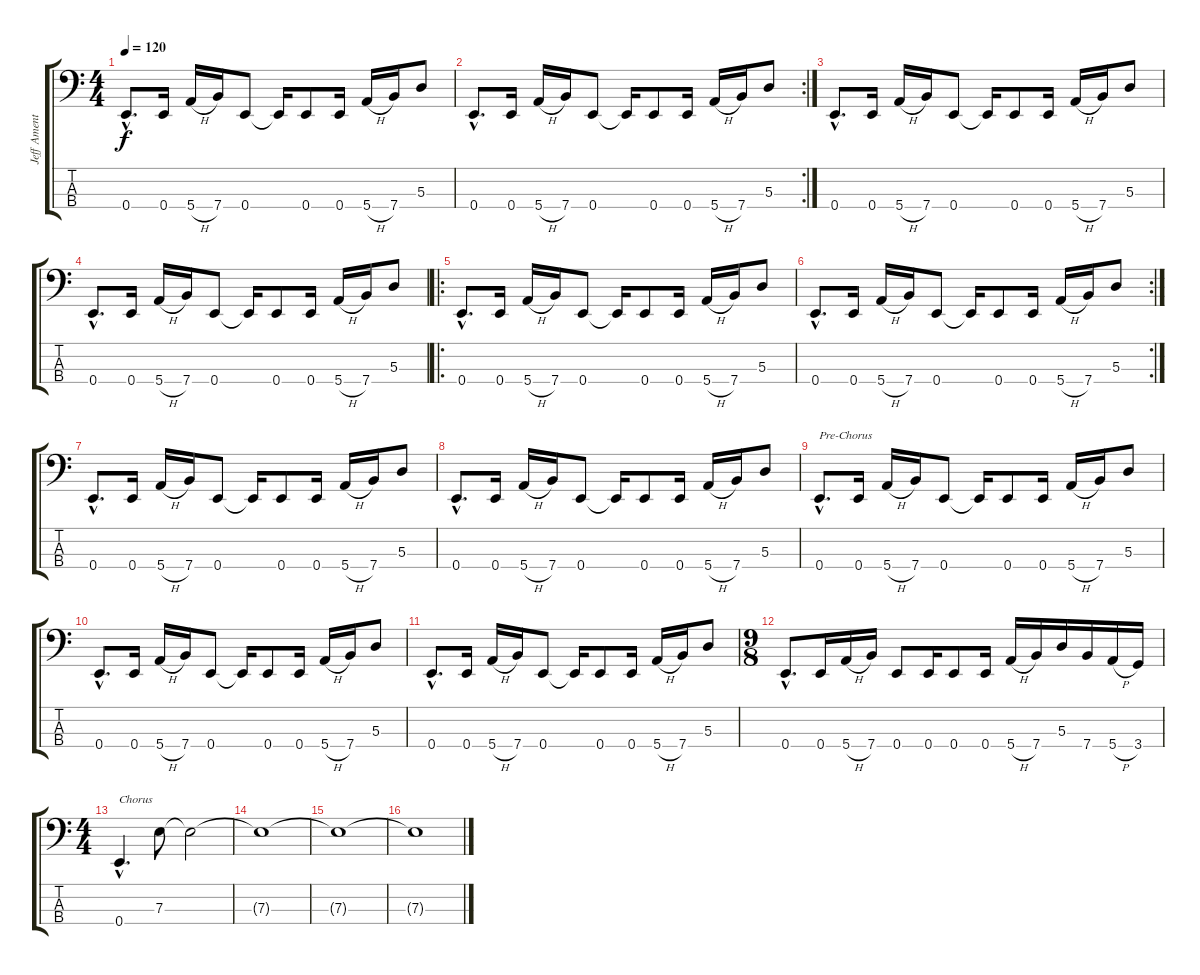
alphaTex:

\track ("Jeff Ament" "Jeff Ament") {instrument electricbassfinger}
\staff {score tabs}
\tuning (G2 D2 A1 E1) {hide}
\ts (4 4)
\tempo 120
\clef f4
\ks c
0.4{hac}.8{d dy f} 0.4.16 5.4{h}.16 7.4.16 0.4.8 0.4{t}.16 0.4.8 0.4.16 5.4{h}.16 7.4.16 5.3.8 |
\rc 2
0.4{hac}.8{d} 0.4.16 5.4{h}.16 7.4.16 0.4.8 0.4{t}.16 0.4.8 0.4.16 5.4{h}.16 7.4.16 5.3.8 |
0.4{hac}.8{d} 0.4.16 5.4{h}.16 7.4.16 0.4.8 0.4{t}.16 0.4.8 0.4.16 5.4{h}.16 7.4.16 5.3.8 |
0.4{hac}.8{d} 0.4.16 5.4{h}.16 7.4.16 0.4.8 0.4{t}.16 0.4.8 0.4.16 5.4{h}.16 7.4.16 5.3.8 |
\ro
0.4{hac}.8{d} 0.4.16 5.4{h}.16 7.4.16 0.4.8 0.4{t}.16 0.4.8 0.4.16 5.4{h}.16 7.4.16 5.3.8 |
\rc 2
0.4{hac}.8{d} 0.4.16 5.4{h}.16 7.4.16 0.4.8 0.4{t}.16 0.4.8 0.4.16 5.4{h}.16 7.4.16 5.3.8 |
0.4{hac}.8{d} 0.4.16 5.4{h}.16 7.4.16 0.4.8 0.4{t}.16 0.4.8 0.4.16 5.4{h}.16 7.4.16 5.3.8 |
0.4{hac}.8{d} 0.4.16 5.4{h}.16 7.4.16 0.4.8 0.4{t}.16 0.4.8 0.4.16 5.4{h}.16 7.4.16 5.3.8 |
0.4{hac}.8{d txt "Pre-Chorus"} 0.4.16 5.4{h}.16 7.4.16 0.4.8 0.4{t}.16 0.4.8 0.4.16 5.4{h}.16 7.4.16 5.3.8 |
0.4{hac}.8{d} 0.4.16 5.4{h}.16 7.4.16 0.4.8 0.4{t}.16 0.4.8 0.4.16 5.4{h}.16 7.4.16 5.3.8 |
0.4{hac}.8{d} 0.4.16 5.4{h}.16 7.4.16 0.4.8 0.4{t}.16 0.4.8 0.4.16 5.4{h}.16 7.4.16 5.3.8 |
\ts (9 8)
0.4{hac}.8{d} 0.4.16 5.4{h}.16 7.4.16 0.4.8 0.4.16 0.4.8 0.4.16 5.4{h}.16 7.4.16 5.3.16 7.4.16 5.4{h}.16 3.4.16 |
\ts (4 4)
0.4{hac}.4{d txt "Chorus"} 7.3.8 7.3{t}.2 |
7.3{t}.1 |
7.3{t}.1 |
7.3{t}.1
